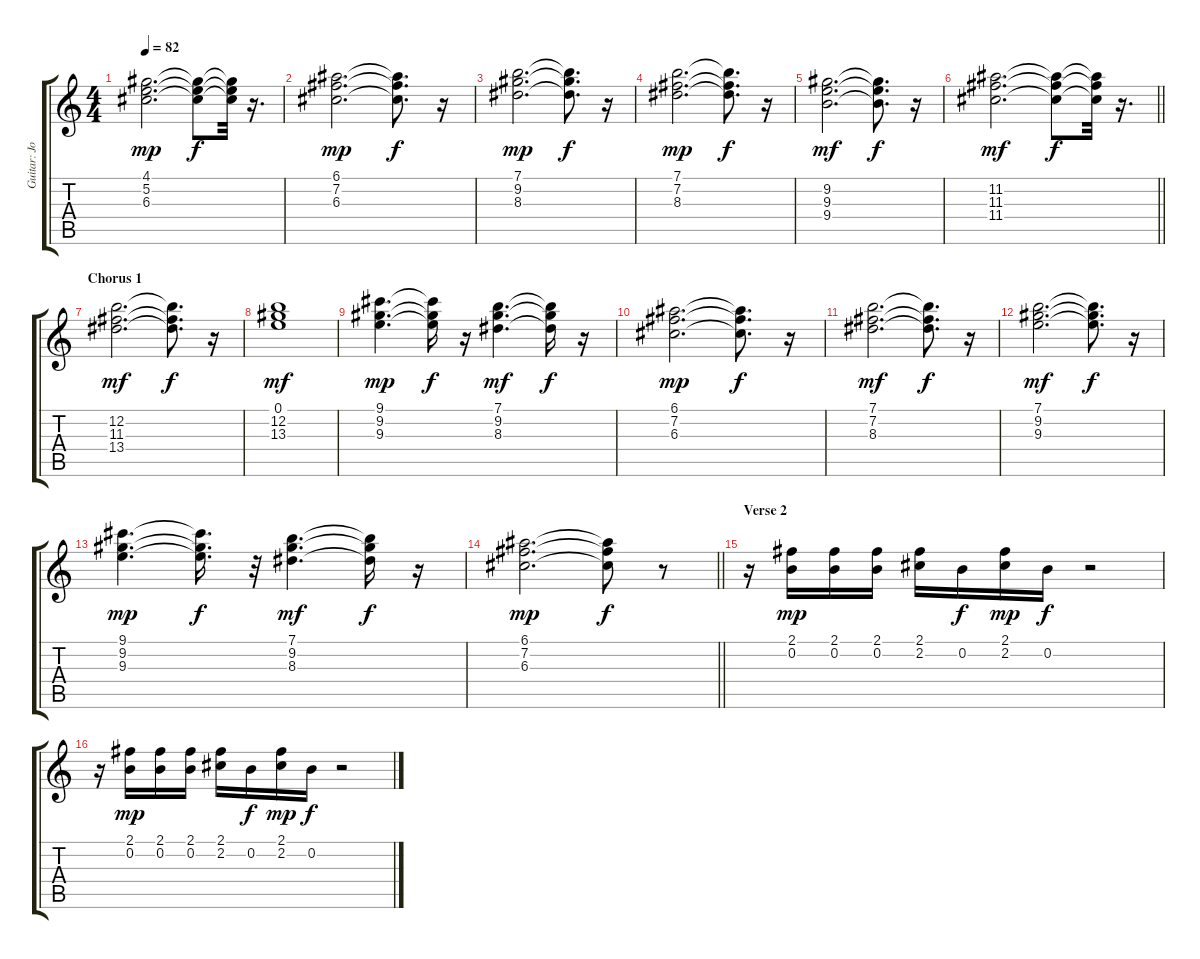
\track ("Guitar: Jonas Isacsson" "Guitar: Jo") {instrument electricguitarjazz}
\staff {score tabs}
\tuning (E4 B3 G3 D3 A2 E2) {hide}
\ts (4 4)
\tempo 82
\clef g2
\ks c
(4.1 5.2 6.3).2{d dy mp} (4.1{t} 5.2{t} 6.3{t}).8{dy f} (4.1{t} 5.2{t} 6.3{t}).32 r.16{d} |
(6.1 7.2 6.3).2{d dy mp} (6.1{t} 7.2{t} 6.3{t}).8{d dy f} r.16 |
(7.1 9.2 8.3).2{d dy mp} (7.1{t} 9.2{t} 8.3{t}).8{d dy f} r.16 |
(7.1 7.2 8.3).2{d dy mp} (7.1{t} 7.2{t} 8.3{t}).8{d dy f} r.16 |
(9.2 9.3 9.4).2{d dy mf} (9.2{t} 9.3{t} 9.4{t}).8{d dy f} r.16 |
\barLineRight lightlight
(11.2 11.3 11.4).2{d dy mf} (11.2{t} 11.3{t} 11.4{t}).8{dy f} (11.2{t} 11.3{t} 11.4{t}).32 r.16{d} |
\section ("" "Chorus 1")
(12.2 11.3 13.4).2{d dy mf} (12.2{t} 11.3{t} 13.4{t}).8{d dy f} r.16 |
(0.1 12.2 13.3).1{dy mf} |
(9.1 9.2 9.3).4{d dy mp} (9.1{t} 9.2{t} 9.3{t}).16{dy f} r.16 (7.1 9.2 8.3).4{d dy mf} (7.1{t} 9.2{t} 8.3{t}).16{dy f} r.16 |
(6.1 7.2 6.3).2{d dy mp} (6.1{t} 7.2{t} 6.3{t}).8{d dy f} r.16 |
(7.1 7.2 8.3).2{d dy mf} (7.1{t} 7.2{t} 8.3{t}).8{d dy f} r.16 |
(7.1 9.2 9.3).2{d dy mf} (7.1{t} 9.2{t} 9.3{t}).8{d dy f} r.16 |
(9.1 9.2 9.3).4{d dy mp} (9.1{t} 9.2{t} 9.3{t}).16{d dy f} r.32 (7.1 9.2 8.3).4{d dy mf} (7.1{t} 9.2{t} 8.3{t}).16{dy f} r.16 |
\barLineRight lightlight
(6.1 7.2 6.3).2{d dy mp} (6.1{t} 7.2{t} 6.3{t}).8{dy f} r.8 |
\section ("" "Verse 2")
r.16 (2.1 0.2).16{dy mp} (2.1 0.2).16 (2.1 0.2).16 (2.1 2.2).16 0.2.16{dy f} (2.1 2.2).16{dy mp} 0.2.16{dy f} r.2 |
r.16 (2.1 0.2).16{dy mp} (2.1 0.2).16 (2.1 0.2).16 (2.1 2.2).16 0.2.16{dy f} (2.1 2.2).16{dy mp} 0.2.16{dy f} r.2
